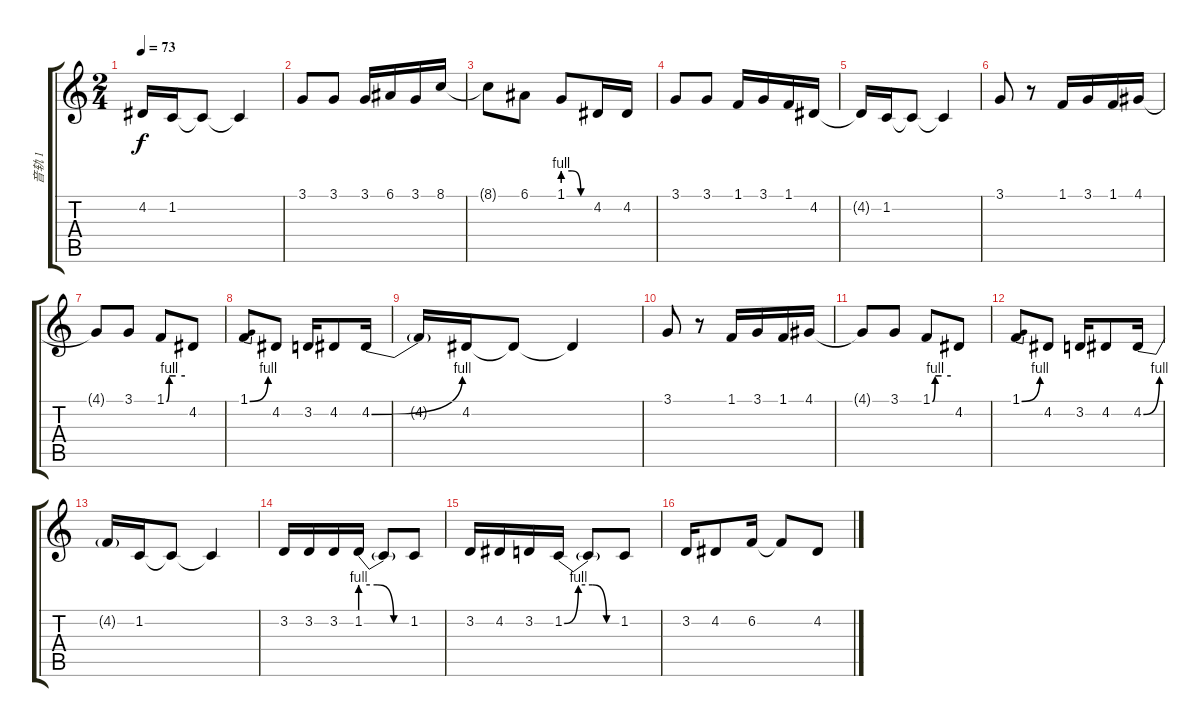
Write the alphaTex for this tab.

\track ("音轨 1" "音轨 1") {instrument synthvoice}
\staff {score tabs}
\tuning (E4 B3 G3 D3 A2 E2) {hide}
\ts (2 4)
\tempo 73
\clef g2
\ks c
4.2{t}.16{dy f} 1.2.16 1.2{t}.8 1.2{t}.4 |
3.1.8 3.1.8 3.1.16 6.1.16 3.1.16 8.1.16 |
8.1{t}.8 6.1.8 1.1{be (custom 0 4 20 4 40 0 60 0)}.8 4.2.16 4.2.16 |
3.1.8 3.1.8 1.1.16 3.1.16 1.1.16 4.2.16 |
4.2{t}.16 1.2.16 1.2{t}.8 1.2{t}.4 |
3.1.8 r.8 1.1.16 3.1.16 1.1.16 4.1.16 |
4.1{t}.8 3.1.8 1.1{be (custom 0 0 9 4 11 4 30 4 60 4)}.8 4.2.8 |
1.1{be (bend 0 0 60 4)}.8 4.2.8 3.2.16 4.2.8 4.2{be (bend 0 0 60 4)}.16 |
4.2{t}.16 4.2.16 4.2{t}.8 4.2{t}.4 |
3.1.8 r.8 1.1.16 3.1.16 1.1.16 4.1.16 |
4.1{t}.8 3.1.8 1.1{be (custom 0 0 9 4 11 4 30 4 60 4)}.8 4.2.8 |
1.1{be (bend 0 0 60 4)}.8 4.2.8 3.2.16 4.2.8 4.2{be (bend 0 0 60 4)}.16 |
4.2{t}.16 1.2.16 1.2{t}.8 1.2{t}.4 |
3.2.16 3.2.16 3.2.16 1.2{be (custom 0 4 20 4 40 0 60 0)}.16 1.2{t}.8 1.2.8 |
3.2.16 4.2.16 3.2.16 1.2{be (custom 0 0 15 4 30 4 45 0 60 0)}.16 1.2{t}.8 1.2.8 |
3.2.16 4.2.8 6.2.16 6.2{t}.8 4.2.8
